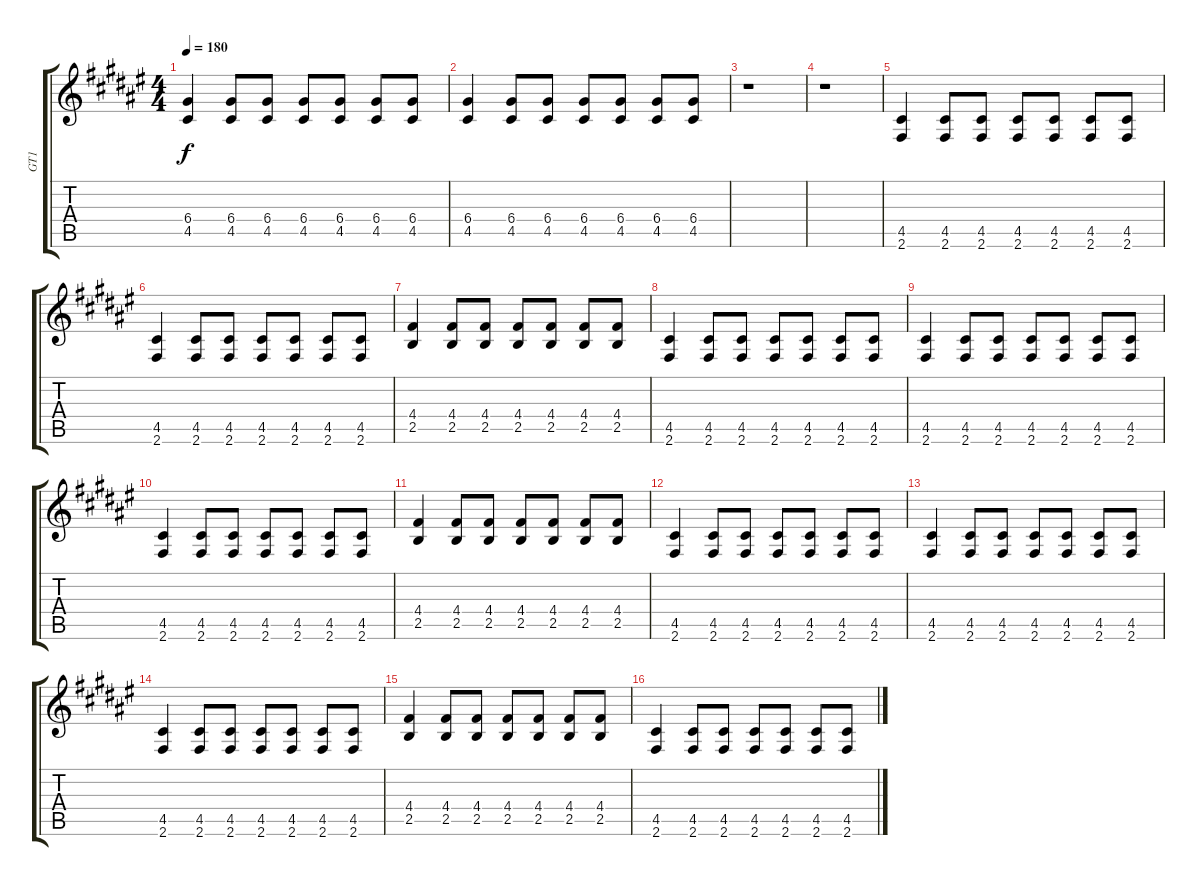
\track ("GT1" "GT1") {instrument overdrivenguitar}
\staff {score tabs}
\tuning (E4 B3 G3 D3 A2 E2) {hide}
\ts (4 4)
\tempo 180
\clef g2
\ks f#
(6.4 4.5).4{dy f} (6.4 4.5).8 (6.4 4.5).8 (6.4 4.5).8 (6.4 4.5).8 (6.4 4.5).8 (6.4 4.5).8 |
(6.4 4.5).4 (6.4 4.5).8 (6.4 4.5).8 (6.4 4.5).8 (6.4 4.5).8 (6.4 4.5).8 (6.4 4.5).8 |
r.1 |
r.1 |
(4.5 2.6).4 (4.5 2.6).8 (4.5 2.6).8 (4.5 2.6).8 (4.5 2.6).8 (4.5 2.6).8 (4.5 2.6).8 |
(4.5 2.6).4 (4.5 2.6).8 (4.5 2.6).8 (4.5 2.6).8 (4.5 2.6).8 (4.5 2.6).8 (4.5 2.6).8 |
(4.4 2.5).4 (4.4 2.5).8 (4.4 2.5).8 (4.4 2.5).8 (4.4 2.5).8 (4.4 2.5).8 (4.4 2.5).8 |
(4.5 2.6).4 (4.5 2.6).8 (4.5 2.6).8 (4.5 2.6).8 (4.5 2.6).8 (4.5 2.6).8 (4.5 2.6).8 |
(4.5 2.6).4 (4.5 2.6).8 (4.5 2.6).8 (4.5 2.6).8 (4.5 2.6).8 (4.5 2.6).8 (4.5 2.6).8 |
(4.5 2.6).4 (4.5 2.6).8 (4.5 2.6).8 (4.5 2.6).8 (4.5 2.6).8 (4.5 2.6).8 (4.5 2.6).8 |
(4.4 2.5).4 (4.4 2.5).8 (4.4 2.5).8 (4.4 2.5).8 (4.4 2.5).8 (4.4 2.5).8 (4.4 2.5).8 |
(4.5 2.6).4 (4.5 2.6).8 (4.5 2.6).8 (4.5 2.6).8 (4.5 2.6).8 (4.5 2.6).8 (4.5 2.6).8 |
(4.5 2.6).4 (4.5 2.6).8 (4.5 2.6).8 (4.5 2.6).8 (4.5 2.6).8 (4.5 2.6).8 (4.5 2.6).8 |
(4.5 2.6).4 (4.5 2.6).8 (4.5 2.6).8 (4.5 2.6).8 (4.5 2.6).8 (4.5 2.6).8 (4.5 2.6).8 |
(4.4 2.5).4 (4.4 2.5).8 (4.4 2.5).8 (4.4 2.5).8 (4.4 2.5).8 (4.4 2.5).8 (4.4 2.5).8 |
(4.5 2.6).4 (4.5 2.6).8 (4.5 2.6).8 (4.5 2.6).8 (4.5 2.6).8 (4.5 2.6).8 (4.5 2.6).8
